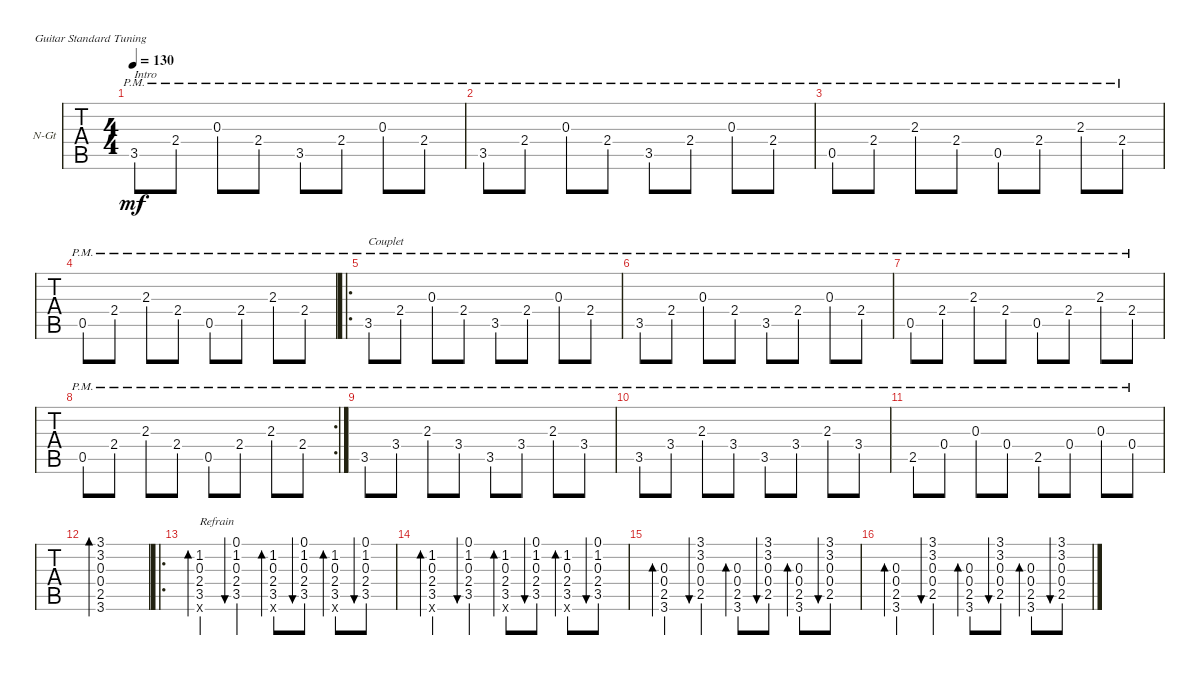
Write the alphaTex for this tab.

\defaultSystemsLayout 4
\bracketExtendMode groupsimilarinstruments
\firstSystemTrackNameOrientation horizontal
\otherSystemsTrackNameOrientation horizontal
\track ("Nylon Guitar" "N-Gt") {instrument acousticguitarnylon}
\staff {tabs}
\tuning (E4 B3 G3 D3 A2 E2)
\ts (4 4)
\tempo 130
\clef g2
\ks c
3.5{pm}.8{txt "Intro" dy mf instrument acousticguitarnylon} 2.4{pm}.8 0.3{pm}.8 2.4{pm}.8 3.5{pm}.8 2.4{pm}.8 0.3{pm}.8 2.4{pm}.8 |
3.5{pm}.8 2.4{pm}.8 0.3{pm}.8 2.4{pm}.8 3.5{pm}.8 2.4{pm}.8 0.3{pm}.8 2.4{pm}.8 |
0.5{pm}.8 2.4{pm}.8 2.3{pm}.8 2.4{pm}.8 0.5{pm}.8 2.4{pm}.8 2.3{pm}.8 2.4{pm}.8 |
0.5{pm}.8 2.4{pm}.8 2.3{pm}.8 2.4{pm}.8 0.5{pm}.8 2.4{pm}.8 2.3{pm}.8 2.4{pm}.8 |
\ro
3.5{pm}.8{txt "Couplet"} 2.4{pm}.8 0.3{pm}.8 2.4{pm}.8 3.5{pm}.8 2.4{pm}.8 0.3{pm}.8 2.4{pm}.8 |
3.5{pm}.8 2.4{pm}.8 0.3{pm}.8 2.4{pm}.8 3.5{pm}.8 2.4{pm}.8 0.3{pm}.8 2.4{pm}.8 |
0.5{pm}.8 2.4{pm}.8 2.3{pm}.8 2.4{pm}.8 0.5{pm}.8 2.4{pm}.8 2.3{pm}.8 2.4{pm}.8 |
\rc 2
0.5{pm}.8 2.4{pm}.8 2.3{pm}.8 2.4{pm}.8 0.5{pm}.8 2.4{pm}.8 2.3{pm}.8 2.4{pm}.8 |
3.5{pm}.8 3.4{pm}.8 2.3{pm}.8 3.4{pm}.8 3.5{pm}.8 3.4{pm}.8 2.3{pm}.8 3.4{pm}.8 |
3.5{pm}.8 3.4{pm}.8 2.3{pm}.8 3.4{pm}.8 3.5{pm}.8 3.4{pm}.8 2.3{pm}.8 3.4{pm}.8 |
2.5{pm}.8 0.4{pm}.8 0.3{pm}.8 0.4{pm}.8 2.5{pm}.8 0.4{pm}.8 0.3{pm}.8 0.4{pm}.8 |
(3.6 2.5 0.4 0.3 3.2 3.1).1{bd 119} |
\ro
(0.6{x} 3.5 2.4 0.3 1.2).4{bd 30 txt "Refrain"} (0.1 1.2 0.3 2.4 3.5).4{bu 30} (0.6{x} 3.5 2.4 0.3 1.2).8{bd 30} (0.1 1.2 0.3 2.4 3.5).8{bu 30} (0.6{x} 3.5 2.4 0.3 1.2).8{bd 30} (0.1 1.2 0.3 2.4 3.5).8{bu 30} |
(0.6{x} 3.5 2.4 0.3 1.2).4{bd 30} (0.1 1.2 0.3 2.4 3.5).4{bu 30} (0.6{x} 3.5 2.4 0.3 1.2).8{bd 30} (0.1 1.2 0.3 2.4 3.5).8{bu 30} (0.6{x} 3.5 2.4 0.3 1.2).8{bd 30} (0.1 1.2 0.3 2.4 3.5).8{bu 30} |
(3.6 2.5 0.4 0.3).4{bd 30} (3.1 3.2 0.3 0.4 2.5).4{bu 30} (3.6 2.5 0.4 0.3).8{bd 30} (3.1 3.2 0.3 0.4 2.5).8{bu 30} (3.6 2.5 0.4 0.3).8{bd 30} (3.1 3.2 0.3 0.4 2.5).8{bu 30} |
(3.6 2.5 0.4 0.3).4{bd 30} (3.1 3.2 0.3 0.4 2.5).4{bu 30} (3.6 2.5 0.4 0.3).8{bd 30} (3.1 3.2 0.3 0.4 2.5).8{bu 30} (3.6 2.5 0.4 0.3).8{bd 30} (3.1 3.2 0.3 0.4 2.5).8{bu 30}
